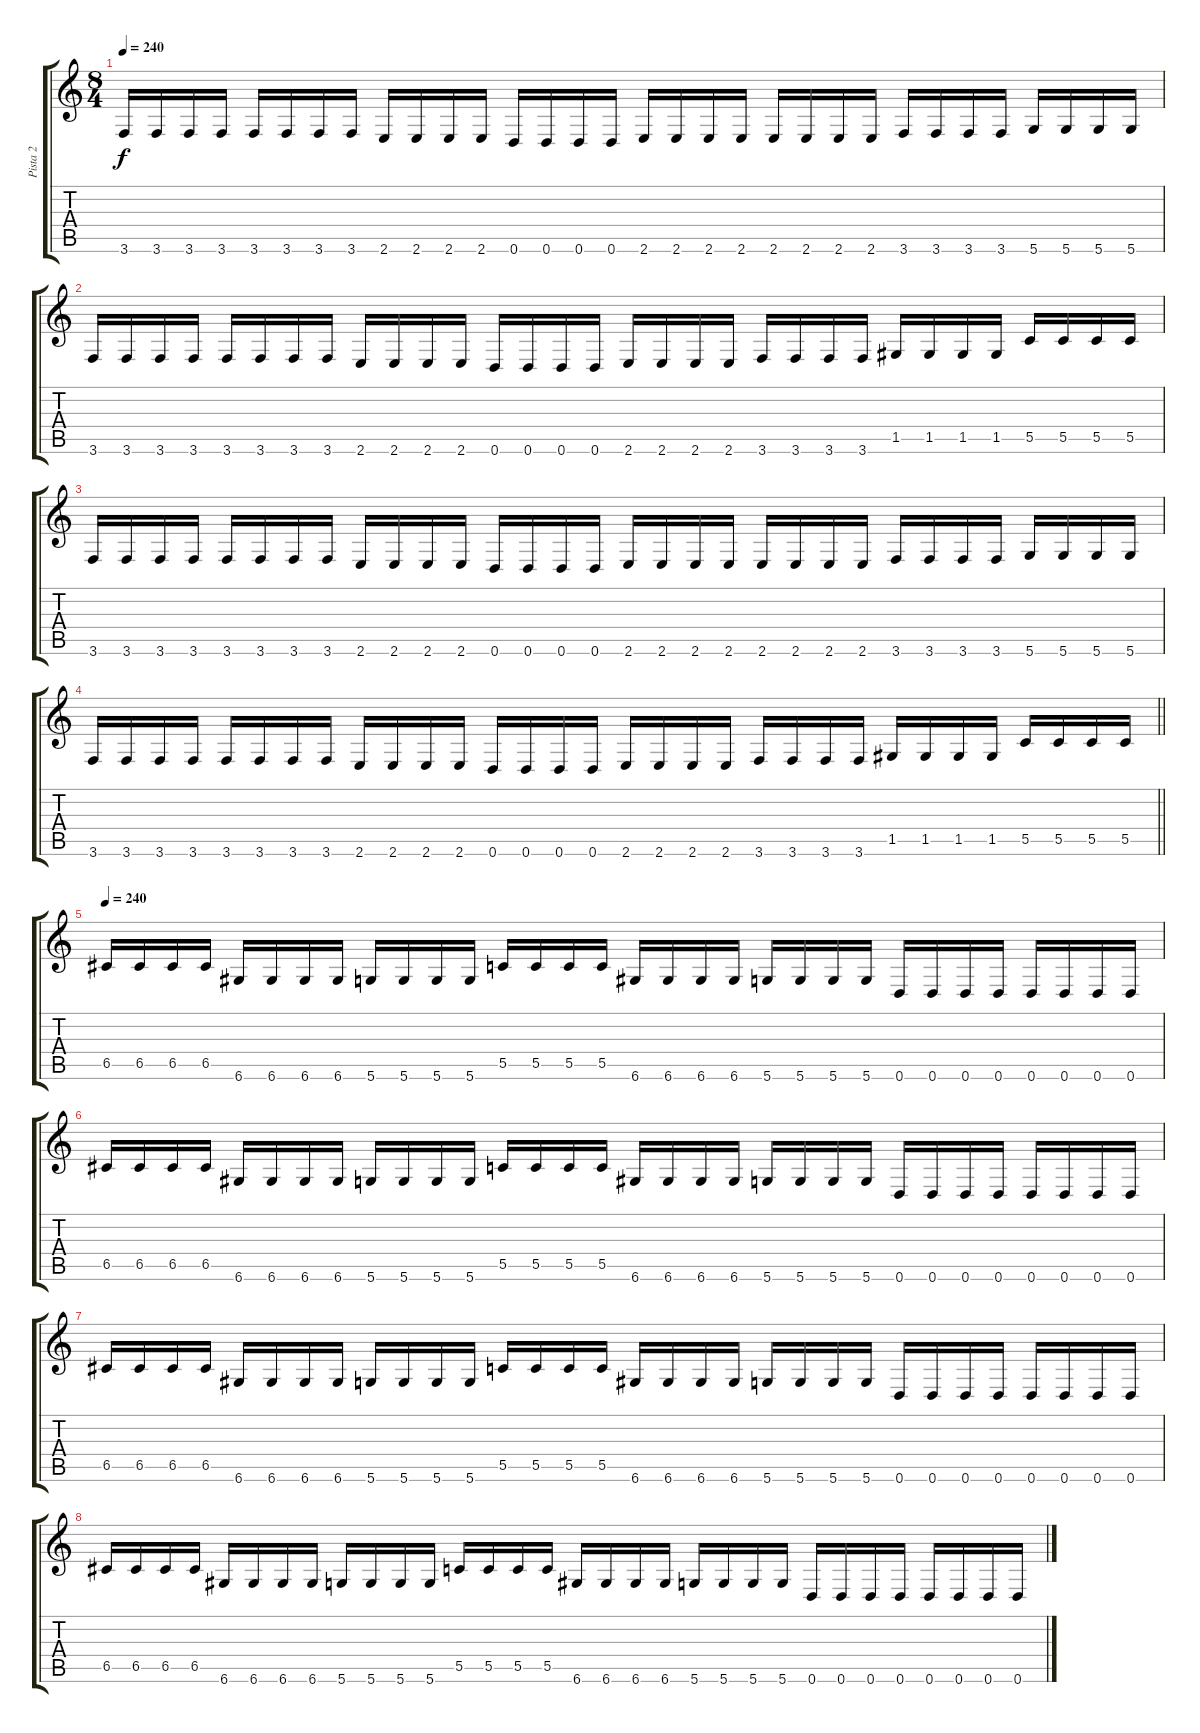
\track ("Pista 2" "Pista 2") {instrument distortionguitar}
\staff {score tabs}
\tuning (D4 A3 F3 C3 G2 D2) {hide}
\ts (8 4)
\tempo 240
\clef g2
\ks c
3.6.16{dy f} 3.6.16 3.6.16 3.6.16 3.6.16 3.6.16 3.6.16 3.6.16 2.6.16 2.6.16 2.6.16 2.6.16 0.6.16 0.6.16 0.6.16 0.6.16 2.6.16 2.6.16 2.6.16 2.6.16 2.6.16 2.6.16 2.6.16 2.6.16 3.6.16 3.6.16 3.6.16 3.6.16 5.6.16 5.6.16 5.6.16 5.6.16 |
3.6.16 3.6.16 3.6.16 3.6.16 3.6.16 3.6.16 3.6.16 3.6.16 2.6.16 2.6.16 2.6.16 2.6.16 0.6.16 0.6.16 0.6.16 0.6.16 2.6.16 2.6.16 2.6.16 2.6.16 3.6.16 3.6.16 3.6.16 3.6.16 1.5.16 1.5.16 1.5.16 1.5.16 5.5.16 5.5.16 5.5.16 5.5.16 |
3.6.16 3.6.16 3.6.16 3.6.16 3.6.16 3.6.16 3.6.16 3.6.16 2.6.16 2.6.16 2.6.16 2.6.16 0.6.16 0.6.16 0.6.16 0.6.16 2.6.16 2.6.16 2.6.16 2.6.16 2.6.16 2.6.16 2.6.16 2.6.16 3.6.16 3.6.16 3.6.16 3.6.16 5.6.16 5.6.16 5.6.16 5.6.16 |
\barLineRight lightlight
3.6.16 3.6.16 3.6.16 3.6.16 3.6.16 3.6.16 3.6.16 3.6.16 2.6.16 2.6.16 2.6.16 2.6.16 0.6.16 0.6.16 0.6.16 0.6.16 2.6.16 2.6.16 2.6.16 2.6.16 3.6.16 3.6.16 3.6.16 3.6.16 1.5.16 1.5.16 1.5.16 1.5.16 5.5.16 5.5.16 5.5.16 5.5.16 |
\tempo 240
6.5.16 6.5.16 6.5.16 6.5.16 6.6.16 6.6.16 6.6.16 6.6.16 5.6.16 5.6.16 5.6.16 5.6.16 5.5.16 5.5.16 5.5.16 5.5.16 6.6.16 6.6.16 6.6.16 6.6.16 5.6.16 5.6.16 5.6.16 5.6.16 0.6.16 0.6.16 0.6.16 0.6.16 0.6.16 0.6.16 0.6.16 0.6.16 |
6.5.16 6.5.16 6.5.16 6.5.16 6.6.16 6.6.16 6.6.16 6.6.16 5.6.16 5.6.16 5.6.16 5.6.16 5.5.16 5.5.16 5.5.16 5.5.16 6.6.16 6.6.16 6.6.16 6.6.16 5.6.16 5.6.16 5.6.16 5.6.16 0.6.16 0.6.16 0.6.16 0.6.16 0.6.16 0.6.16 0.6.16 0.6.16 |
6.5.16 6.5.16 6.5.16 6.5.16 6.6.16 6.6.16 6.6.16 6.6.16 5.6.16 5.6.16 5.6.16 5.6.16 5.5.16 5.5.16 5.5.16 5.5.16 6.6.16 6.6.16 6.6.16 6.6.16 5.6.16 5.6.16 5.6.16 5.6.16 0.6.16 0.6.16 0.6.16 0.6.16 0.6.16 0.6.16 0.6.16 0.6.16 |
6.5.16 6.5.16 6.5.16 6.5.16 6.6.16 6.6.16 6.6.16 6.6.16 5.6.16 5.6.16 5.6.16 5.6.16 5.5.16 5.5.16 5.5.16 5.5.16 6.6.16 6.6.16 6.6.16 6.6.16 5.6.16 5.6.16 5.6.16 5.6.16 0.6.16 0.6.16 0.6.16 0.6.16 0.6.16 0.6.16 0.6.16 0.6.16
